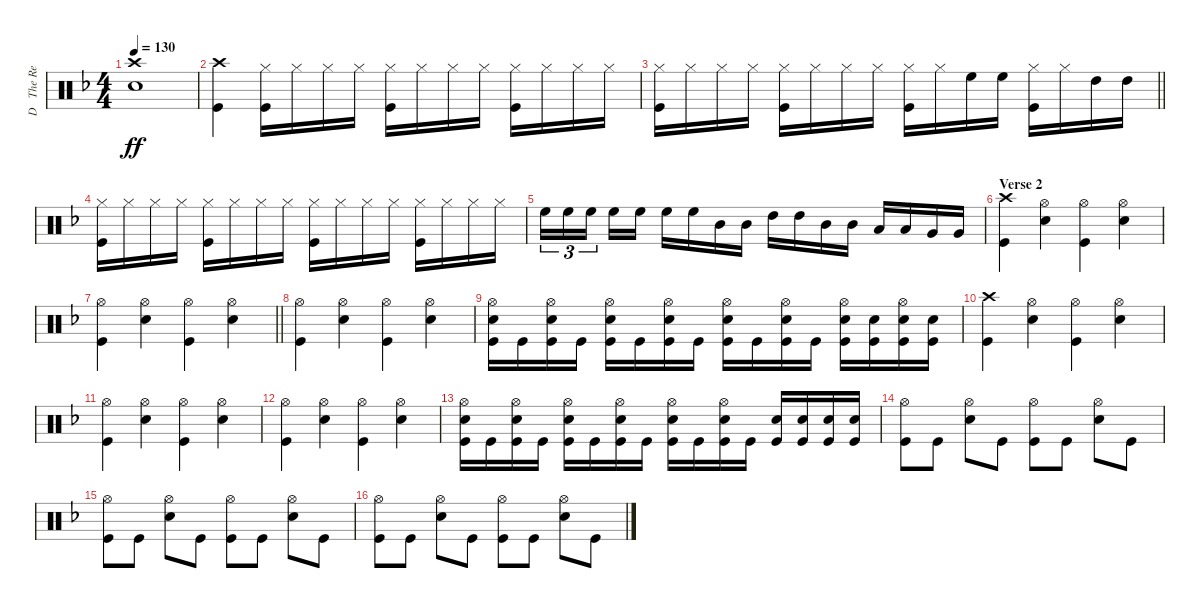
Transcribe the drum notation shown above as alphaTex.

\track ("D   The Rev" "D   The Re") {instrument percussion}
\staff {score}
\articulation defaults
\ts (4 4)
\tempo 130
\clef neutral
\ks dminor
("Snare (hit) 2" "Crash high (hit)").1{dy ff} |
("Crash high (hit)" "Kick (hit)").4 ("Kick (hit)" "Hi-Hat (closed)").16 "Hi-Hat (closed)".16 "Hi-Hat (closed)".16 "Hi-Hat (closed)".16 ("Kick (hit)" "Hi-Hat (closed)").16 "Hi-Hat (closed)".16 "Hi-Hat (closed)".16 "Hi-Hat (closed)".16 ("Kick (hit)" "Hi-Hat (closed)").16 "Hi-Hat (closed)".16 "Hi-Hat (closed)".16 "Hi-Hat (closed)".16 |
\barLineRight lightlight
("Kick (hit)" "Hi-Hat (closed)").16 "Hi-Hat (closed)".16 "Hi-Hat (closed)".16 "Hi-Hat (closed)".16 ("Kick (hit)" "Hi-Hat (closed)").16 "Hi-Hat (closed)".16 "Hi-Hat (closed)".16 "Hi-Hat (closed)".16 ("Kick (hit)" "Hi-Hat (closed)").16 "Hi-Hat (closed)".16 "High Floor Tom (hit)".16 "High Floor Tom (hit)".16 ("Kick (hit)" "Hi-Hat (closed)").16 "Hi-Hat (closed)".16 "High Tom (hit)".16 "High Tom (hit)".16 |
("Kick (hit)" "Hi-Hat (closed)").16 "Hi-Hat (closed)".16 "Hi-Hat (closed)".16 "Hi-Hat (closed)".16 ("Kick (hit)" "Hi-Hat (closed)").16 "Hi-Hat (closed)".16 "Hi-Hat (closed)".16 "Hi-Hat (closed)".16 ("Kick (hit)" "Hi-Hat (closed)").16 "Hi-Hat (closed)".16 "Hi-Hat (closed)".16 "Hi-Hat (closed)".16 ("Kick (hit)" "Hi-Hat (closed)").16 "Hi-Hat (closed)".16 "Hi-Hat (closed)".16 "Hi-Hat (closed)".16 |
"High Floor Tom (hit)".16{tu (3 2)} "High Floor Tom (hit)".16{tu (3 2)} "High Floor Tom (hit)".16{tu (3 2) beam splitsecondary} "High Floor Tom (hit)".16 "High Floor Tom (hit)".16 "High Floor Tom (hit)".16 "High Floor Tom (hit)".16 "Mid Tom (hit)".16 "Mid Tom (hit)".16 "High Tom (hit)".16 "High Tom (hit)".16 "Mid Tom (hit)".16 "Mid Tom (hit)".16 "Low Tom (hit)".16 "Low Tom (hit)".16 "Very Low Tom (hit)".16 "Very Low Tom (hit)".16 |
\section ("" "Verse 2")
("Crash high (hit)" "Kick (hit)").4 ("Snare (hit) 2" "Hi-Hat (open)").4 ("Hi-Hat (open)" "Kick (hit)").4 ("Snare (hit) 2" "Hi-Hat (open)").4 |
\barLineRight lightlight
("Hi-Hat (open)" "Kick (hit)").4 ("Snare (hit) 2" "Hi-Hat (open)").4 ("Kick (hit)" "Hi-Hat (open)").4 ("Hi-Hat (open)" "Snare (hit) 2").4 |
("Kick (hit)" "Hi-Hat (open)").4 ("Hi-Hat (open)" "Snare (hit) 2").4 ("Kick (hit)" "Hi-Hat (open)").4 ("Hi-Hat (open)" "Snare (hit) 2").4 |
("Hi-Hat (open)" "Snare (hit) 2" "Kick (hit)").16 "Kick (hit)".16 ("Hi-Hat (open)" "Snare (hit) 2" "Kick (hit)").16 "Kick (hit)".16 ("Hi-Hat (open)" "Snare (hit) 2" "Kick (hit)").16 "Kick (hit)".16 ("Hi-Hat (open)" "Snare (hit) 2" "Kick (hit)").16 "Kick (hit)".16 ("Hi-Hat (open)" "Snare (hit) 2" "Kick (hit)").16 "Kick (hit)".16 ("Hi-Hat (open)" "Snare (hit) 2" "Kick (hit)").16 "Kick (hit)".16 ("Hi-Hat (open)" "Snare (hit) 2" "Kick (hit)").16 ("Snare (hit) 2" "Kick (hit)").16 ("Hi-Hat (open)" "Snare (hit) 2" "Kick (hit)").16 ("Snare (hit) 2" "Kick (hit)").16 |
("Crash high (hit)" "Kick (hit)").4 ("Snare (hit) 2" "Hi-Hat (open)").4 ("Hi-Hat (open)" "Kick (hit)").4 ("Snare (hit) 2" "Hi-Hat (open)").4 |
("Hi-Hat (open)" "Kick (hit)").4 ("Snare (hit) 2" "Hi-Hat (open)").4 ("Kick (hit)" "Hi-Hat (open)").4 ("Hi-Hat (open)" "Snare (hit) 2").4 |
("Kick (hit)" "Hi-Hat (open)").4 ("Hi-Hat (open)" "Snare (hit) 2").4 ("Kick (hit)" "Hi-Hat (open)").4 ("Hi-Hat (open)" "Snare (hit) 2").4 |
("Hi-Hat (open)" "Snare (hit) 2" "Kick (hit)").16 "Kick (hit)".16 ("Hi-Hat (open)" "Snare (hit) 2" "Kick (hit)").16 "Kick (hit)".16 ("Hi-Hat (open)" "Snare (hit) 2" "Kick (hit)").16 "Kick (hit)".16 ("Hi-Hat (open)" "Snare (hit) 2" "Kick (hit)").16 "Kick (hit)".16 ("Hi-Hat (open)" "Snare (hit) 2" "Kick (hit)").16 "Kick (hit)".16 ("Hi-Hat (open)" "Snare (hit) 2" "Kick (hit)").16 "Kick (hit)".16 ("Snare (hit) 2" "Kick (hit)").16 ("Snare (hit) 2" "Kick (hit)").16 ("Snare (hit) 2" "Kick (hit)").16 ("Snare (hit) 2" "Kick (hit)").16 |
("Hi-Hat (open)" "Kick (hit)").8 "Kick (hit)".8 ("Snare (hit) 2" "Hi-Hat (open)").8 "Kick (hit)".8 ("Kick (hit)" "Hi-Hat (open)").8 "Kick (hit)".8 ("Snare (hit) 2" "Hi-Hat (open)").8 "Kick (hit)".8 |
("Kick (hit)" "Hi-Hat (open)").8 "Kick (hit)".8 ("Snare (hit) 2" "Hi-Hat (open)").8 "Kick (hit)".8 ("Kick (hit)" "Hi-Hat (open)").8 "Kick (hit)".8 ("Snare (hit) 2" "Hi-Hat (open)").8 "Kick (hit)".8 |
("Hi-Hat (open)" "Kick (hit)").8 "Kick (hit)".8 ("Snare (hit) 2" "Hi-Hat (open)").8 "Kick (hit)".8 ("Kick (hit)" "Hi-Hat (open)").8 "Kick (hit)".8 ("Snare (hit) 2" "Hi-Hat (open)").8 "Kick (hit)".8
